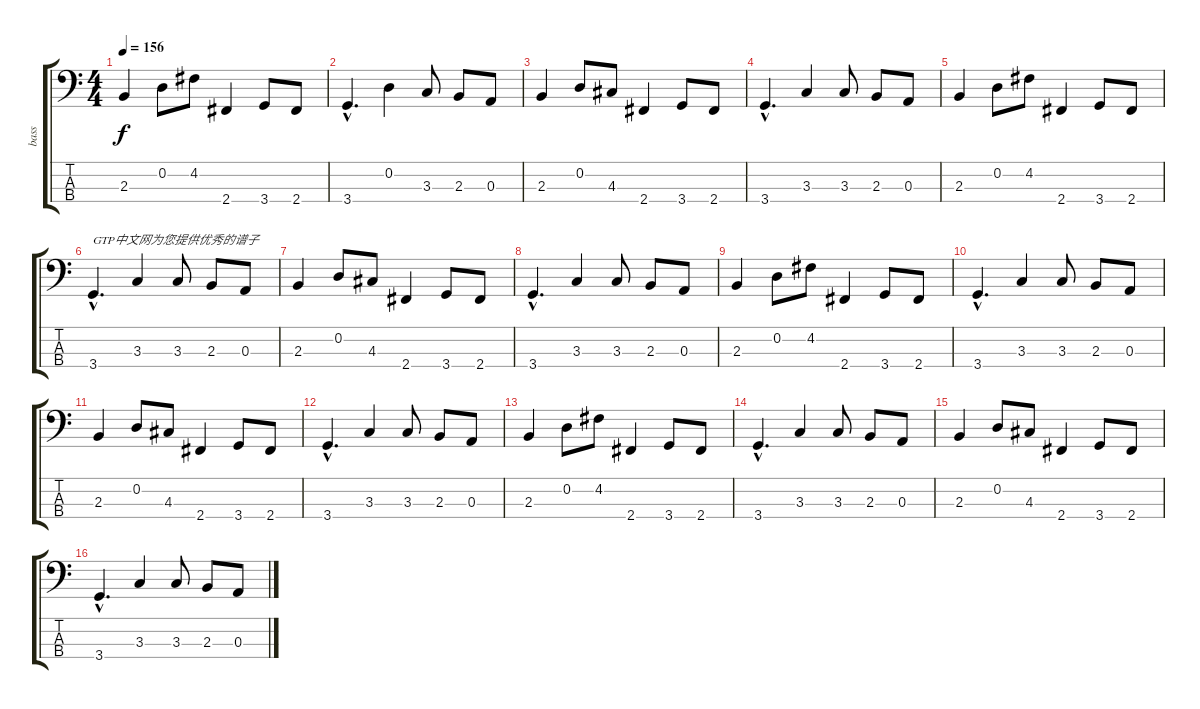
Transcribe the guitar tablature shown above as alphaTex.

\track ("bass" "bass") {instrument electricbassfinger}
\staff {score tabs}
\tuning (G2 D2 A1 E1) {hide}
\ts (4 4)
\tempo 156
\clef f4
\ks c
2.3.4{dy f instrument electricbassfinger} 0.2.8 4.2.8 2.4.4 3.4.8 2.4.8 |
3.4{hac}.4{d} 0.2.4 3.3.8 2.3.8 0.3.8 |
2.3.4 0.2.8 4.3.8 2.4.4 3.4.8 2.4.8 |
3.4{hac}.4{d} 3.3.4 3.3.8 2.3.8 0.3.8 |
2.3.4 0.2.8 4.2.8 2.4.4 3.4.8 2.4.8 |
3.4{hac}.4{d txt "GTP中文网为您提供优秀的谱子"} 3.3.4 3.3.8 2.3.8 0.3.8 |
2.3.4 0.2.8 4.3.8 2.4.4 3.4.8 2.4.8 |
3.4{hac}.4{d} 3.3.4 3.3.8 2.3.8 0.3.8 |
2.3.4 0.2.8 4.2.8 2.4.4 3.4.8 2.4.8 |
3.4{hac}.4{d} 3.3.4 3.3.8 2.3.8 0.3.8 |
2.3.4 0.2.8 4.3.8 2.4.4 3.4.8 2.4.8 |
3.4{hac}.4{d} 3.3.4 3.3.8 2.3.8 0.3.8 |
2.3.4 0.2.8 4.2.8 2.4.4 3.4.8 2.4.8 |
3.4{hac}.4{d} 3.3.4 3.3.8 2.3.8 0.3.8 |
2.3.4 0.2.8 4.3.8 2.4.4 3.4.8 2.4.8 |
3.4{hac}.4{d} 3.3.4 3.3.8 2.3.8 0.3.8
